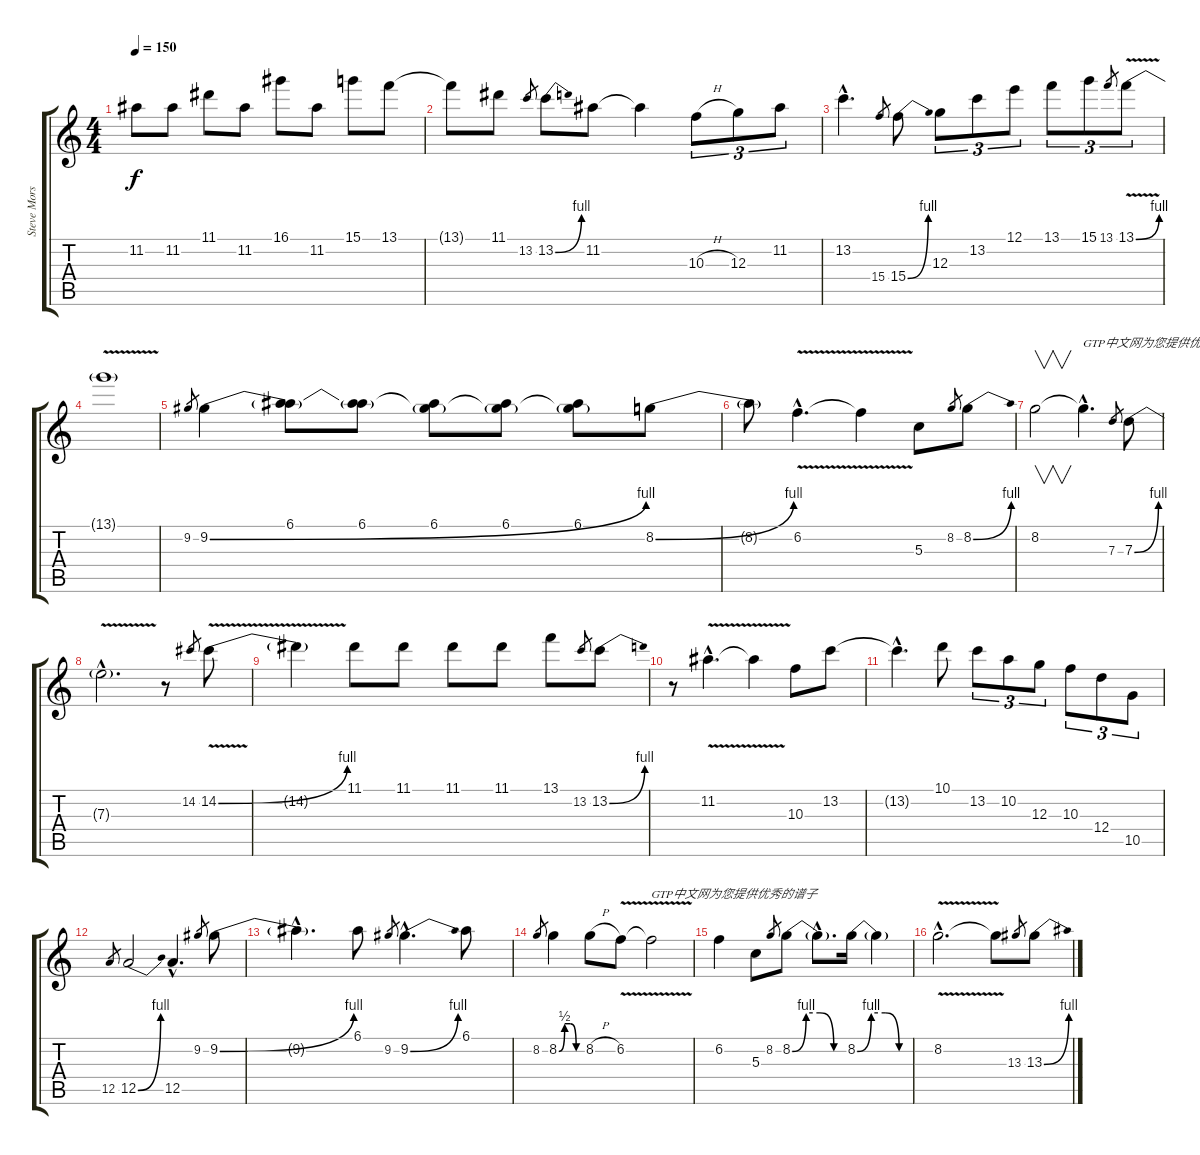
\track ("Steve Morse" "Steve Mors") {instrument overdrivenguitar}
\staff {score tabs}
\tuning (E4 B3 G3 D3 A2 E2) {hide}
\ts (4 4)
\tempo 150
\clef g2
\ks c
11.2.8{dy f} 11.2.8 11.1.8 11.2.8 16.1.8 11.2.8 15.1.8 13.1.8 |
13.1{t}.8 11.1.8 13.2.8{gr} 13.2{be (bend 0 0 60 4)}.8 11.2.8 11.2{t}.4 10.3{h}.8{tu (3 2)} 12.3.8{tu (3 2)} 11.2.8{tu (3 2)} |
13.2{hac}.4{d} 15.4.8{gr} 15.4{be (bend 0 0 60 4)}.8 12.3.8{tu (3 2)} 13.2.8{tu (3 2)} 12.1.8{tu (3 2)} 13.1.8{tu (3 2)} 15.1.8{tu (3 2)} 13.1.8{gr} 13.1{be (bend 0 0 60 4) v}.8{tu (3 2)} |
13.1{v t}.1 |
9.2.8{gr} 9.2{be (bend 0 0 60 4)}.4 (6.1 9.2{t}).8 (6.1 9.2{t}).8 (6.1 9.2{t}).8 (6.1 9.2{t}).8 (6.1 9.2{t}).8 8.2{be (bend 0 0 60 4)}.8 |
8.2{t}.8 6.2{v hac}.4{d} 6.2{t}.4 5.3.8 8.2.8{gr} 8.2{be (bend 0 0 60 4)}.8 |
8.2.2{v} 8.2{hac t}.4{d txt "GTP中文网为您提供优秀的谱子"} 7.3.8{gr} 7.3{be (bend 0 0 60 4)}.8 |
7.3{v hac t}.2{d} r.8 14.2.8{gr} 14.2{be (bend 0 0 60 4) v}.8 |
14.2{t}.4 11.1.8 11.1.8 11.1.8 11.1.8 13.1.8 13.2.8{gr} 13.2{be (bend 0 0 60 4)}.8 |
r.8 11.2{v hac}.4{d} 11.2{t}.4 10.3.8 13.2.8 |
13.2{hac t}.4{d} 10.1.8 13.2.8{tu (3 2)} 10.2.8{tu (3 2)} 12.3.8{tu (3 2)} 10.3.8{tu (3 2)} 12.4.8{tu (3 2)} 10.5.8{tu (3 2)} |
12.5.8{gr} 12.5{be (bend 0 0 60 4)}.2 12.5{hac}.4{d} 9.2.8{gr} 9.2{be (bend 0 0 60 4)}.8 |
9.2{hac t}.4{d} 6.1.8 9.2.8{gr} 9.2{be (bend 0 0 60 4) hac}.4{d} 6.1.8 |
8.2.8{gr} 8.2{be (custom 0 0 15 2 30 2 45 0 60 0)}.4 8.2{h}.8 6.2{v}.8 6.2{t}.2{txt "GTP中文网为您提供优秀的谱子"} |
6.2.4 5.3.8 8.2.8{gr} 8.2{be (custom 0 0 15 4 30 4 45 0 60 0)}.8 8.2{hac t}.8{d} 8.2{be (custom 0 0 15 4 30 4 45 0 60 0)}.16 8.2{t}.4 |
8.2{v hac}.2{d} 8.2{t}.8 13.3.8{gr} 13.3{be (bend 0 0 60 4)}.8
